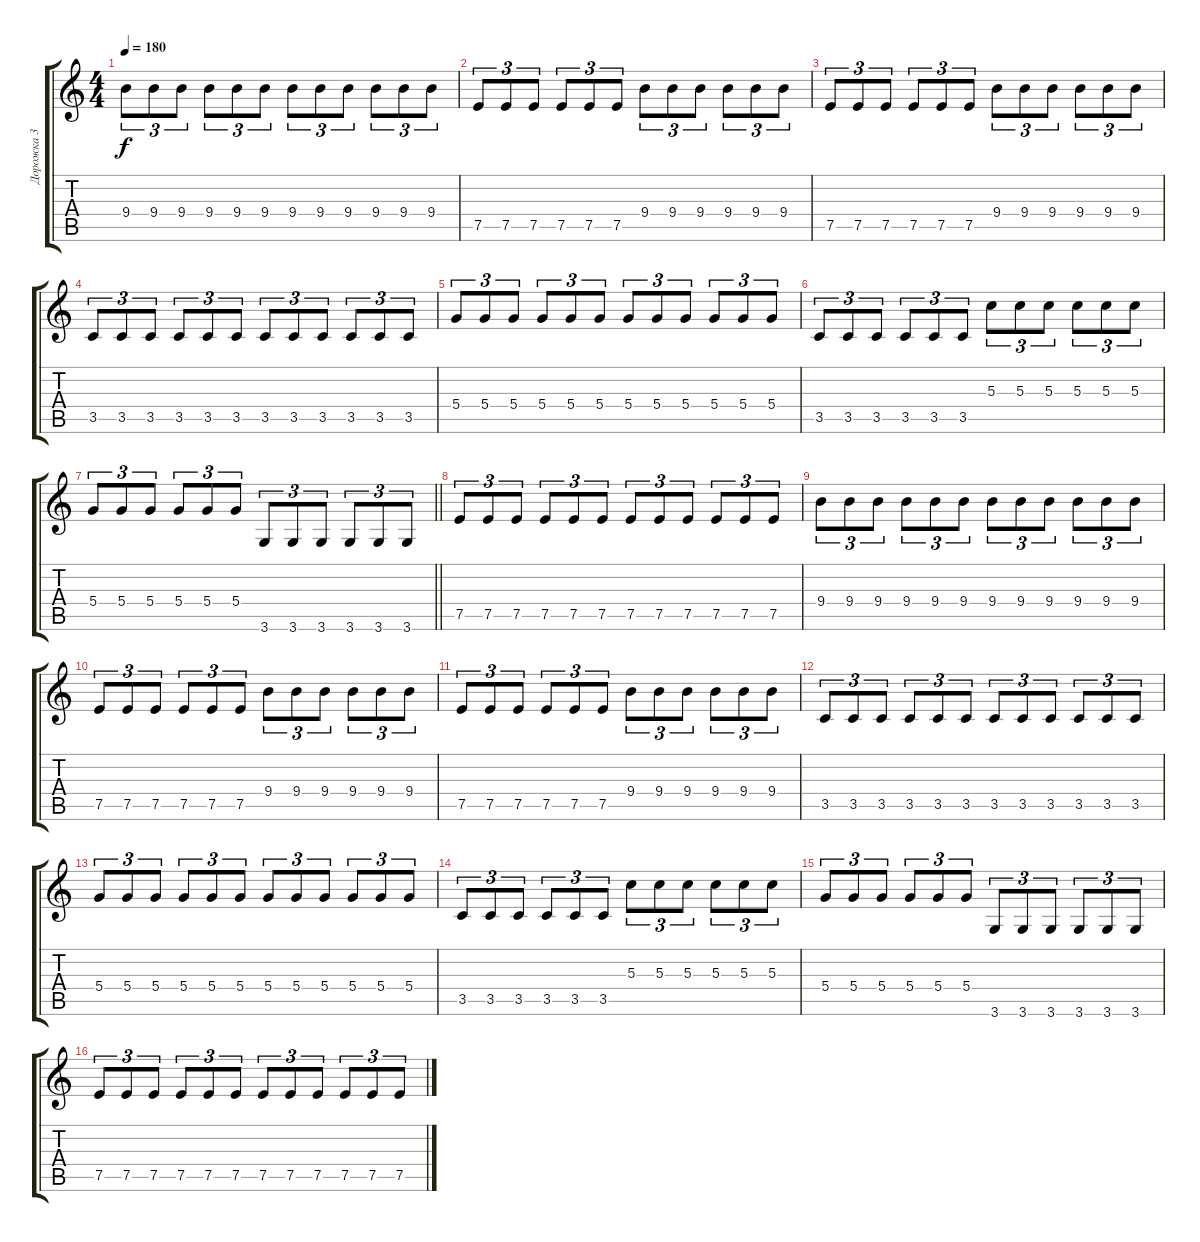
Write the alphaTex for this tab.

\track ("Дорожка 3" "Дорожка 3") {instrument distortionguitar}
\staff {score tabs}
\tuning (E4 B3 G3 D3 A2 E2) {hide}
\ts (4 4)
\tempo 180
\clef g2
\ks c
9.4.8{tu (3 2) dy f} 9.4.8{tu (3 2)} 9.4.8{tu (3 2)} 9.4.8{tu (3 2)} 9.4.8{tu (3 2)} 9.4.8{tu (3 2)} 9.4.8{tu (3 2)} 9.4.8{tu (3 2)} 9.4.8{tu (3 2)} 9.4.8{tu (3 2)} 9.4.8{tu (3 2)} 9.4.8{tu (3 2)} |
7.5.8{tu (3 2)} 7.5.8{tu (3 2)} 7.5.8{tu (3 2)} 7.5.8{tu (3 2)} 7.5.8{tu (3 2)} 7.5.8{tu (3 2)} 9.4.8{tu (3 2)} 9.4.8{tu (3 2)} 9.4.8{tu (3 2)} 9.4.8{tu (3 2)} 9.4.8{tu (3 2)} 9.4.8{tu (3 2)} |
7.5.8{tu (3 2)} 7.5.8{tu (3 2)} 7.5.8{tu (3 2)} 7.5.8{tu (3 2)} 7.5.8{tu (3 2)} 7.5.8{tu (3 2)} 9.4.8{tu (3 2)} 9.4.8{tu (3 2)} 9.4.8{tu (3 2)} 9.4.8{tu (3 2)} 9.4.8{tu (3 2)} 9.4.8{tu (3 2)} |
3.5.8{tu (3 2)} 3.5.8{tu (3 2)} 3.5.8{tu (3 2)} 3.5.8{tu (3 2)} 3.5.8{tu (3 2)} 3.5.8{tu (3 2)} 3.5.8{tu (3 2)} 3.5.8{tu (3 2)} 3.5.8{tu (3 2)} 3.5.8{tu (3 2)} 3.5.8{tu (3 2)} 3.5.8{tu (3 2)} |
5.4.8{tu (3 2)} 5.4.8{tu (3 2)} 5.4.8{tu (3 2)} 5.4.8{tu (3 2)} 5.4.8{tu (3 2)} 5.4.8{tu (3 2)} 5.4.8{tu (3 2)} 5.4.8{tu (3 2)} 5.4.8{tu (3 2)} 5.4.8{tu (3 2)} 5.4.8{tu (3 2)} 5.4.8{tu (3 2)} |
3.5.8{tu (3 2)} 3.5.8{tu (3 2)} 3.5.8{tu (3 2)} 3.5.8{tu (3 2)} 3.5.8{tu (3 2)} 3.5.8{tu (3 2)} 5.3.8{tu (3 2)} 5.3.8{tu (3 2)} 5.3.8{tu (3 2)} 5.3.8{tu (3 2)} 5.3.8{tu (3 2)} 5.3.8{tu (3 2)} |
\barLineRight lightlight
5.4.8{tu (3 2)} 5.4.8{tu (3 2)} 5.4.8{tu (3 2)} 5.4.8{tu (3 2)} 5.4.8{tu (3 2)} 5.4.8{tu (3 2)} 3.6.8{tu (3 2)} 3.6.8{tu (3 2)} 3.6.8{tu (3 2)} 3.6.8{tu (3 2)} 3.6.8{tu (3 2)} 3.6.8{tu (3 2)} |
7.5.8{tu (3 2)} 7.5.8{tu (3 2)} 7.5.8{tu (3 2)} 7.5.8{tu (3 2)} 7.5.8{tu (3 2)} 7.5.8{tu (3 2)} 7.5.8{tu (3 2)} 7.5.8{tu (3 2)} 7.5.8{tu (3 2)} 7.5.8{tu (3 2)} 7.5.8{tu (3 2)} 7.5.8{tu (3 2)} |
9.4.8{tu (3 2)} 9.4.8{tu (3 2)} 9.4.8{tu (3 2)} 9.4.8{tu (3 2)} 9.4.8{tu (3 2)} 9.4.8{tu (3 2)} 9.4.8{tu (3 2)} 9.4.8{tu (3 2)} 9.4.8{tu (3 2)} 9.4.8{tu (3 2)} 9.4.8{tu (3 2)} 9.4.8{tu (3 2)} |
7.5.8{tu (3 2)} 7.5.8{tu (3 2)} 7.5.8{tu (3 2)} 7.5.8{tu (3 2)} 7.5.8{tu (3 2)} 7.5.8{tu (3 2)} 9.4.8{tu (3 2)} 9.4.8{tu (3 2)} 9.4.8{tu (3 2)} 9.4.8{tu (3 2)} 9.4.8{tu (3 2)} 9.4.8{tu (3 2)} |
7.5.8{tu (3 2)} 7.5.8{tu (3 2)} 7.5.8{tu (3 2)} 7.5.8{tu (3 2)} 7.5.8{tu (3 2)} 7.5.8{tu (3 2)} 9.4.8{tu (3 2)} 9.4.8{tu (3 2)} 9.4.8{tu (3 2)} 9.4.8{tu (3 2)} 9.4.8{tu (3 2)} 9.4.8{tu (3 2)} |
3.5.8{tu (3 2)} 3.5.8{tu (3 2)} 3.5.8{tu (3 2)} 3.5.8{tu (3 2)} 3.5.8{tu (3 2)} 3.5.8{tu (3 2)} 3.5.8{tu (3 2)} 3.5.8{tu (3 2)} 3.5.8{tu (3 2)} 3.5.8{tu (3 2)} 3.5.8{tu (3 2)} 3.5.8{tu (3 2)} |
5.4.8{tu (3 2)} 5.4.8{tu (3 2)} 5.4.8{tu (3 2)} 5.4.8{tu (3 2)} 5.4.8{tu (3 2)} 5.4.8{tu (3 2)} 5.4.8{tu (3 2)} 5.4.8{tu (3 2)} 5.4.8{tu (3 2)} 5.4.8{tu (3 2)} 5.4.8{tu (3 2)} 5.4.8{tu (3 2)} |
3.5.8{tu (3 2)} 3.5.8{tu (3 2)} 3.5.8{tu (3 2)} 3.5.8{tu (3 2)} 3.5.8{tu (3 2)} 3.5.8{tu (3 2)} 5.3.8{tu (3 2)} 5.3.8{tu (3 2)} 5.3.8{tu (3 2)} 5.3.8{tu (3 2)} 5.3.8{tu (3 2)} 5.3.8{tu (3 2)} |
5.4.8{tu (3 2)} 5.4.8{tu (3 2)} 5.4.8{tu (3 2)} 5.4.8{tu (3 2)} 5.4.8{tu (3 2)} 5.4.8{tu (3 2)} 3.6.8{tu (3 2)} 3.6.8{tu (3 2)} 3.6.8{tu (3 2)} 3.6.8{tu (3 2)} 3.6.8{tu (3 2)} 3.6.8{tu (3 2)} |
7.5.8{tu (3 2)} 7.5.8{tu (3 2)} 7.5.8{tu (3 2)} 7.5.8{tu (3 2)} 7.5.8{tu (3 2)} 7.5.8{tu (3 2)} 7.5.8{tu (3 2)} 7.5.8{tu (3 2)} 7.5.8{tu (3 2)} 7.5.8{tu (3 2)} 7.5.8{tu (3 2)} 7.5.8{tu (3 2)}
